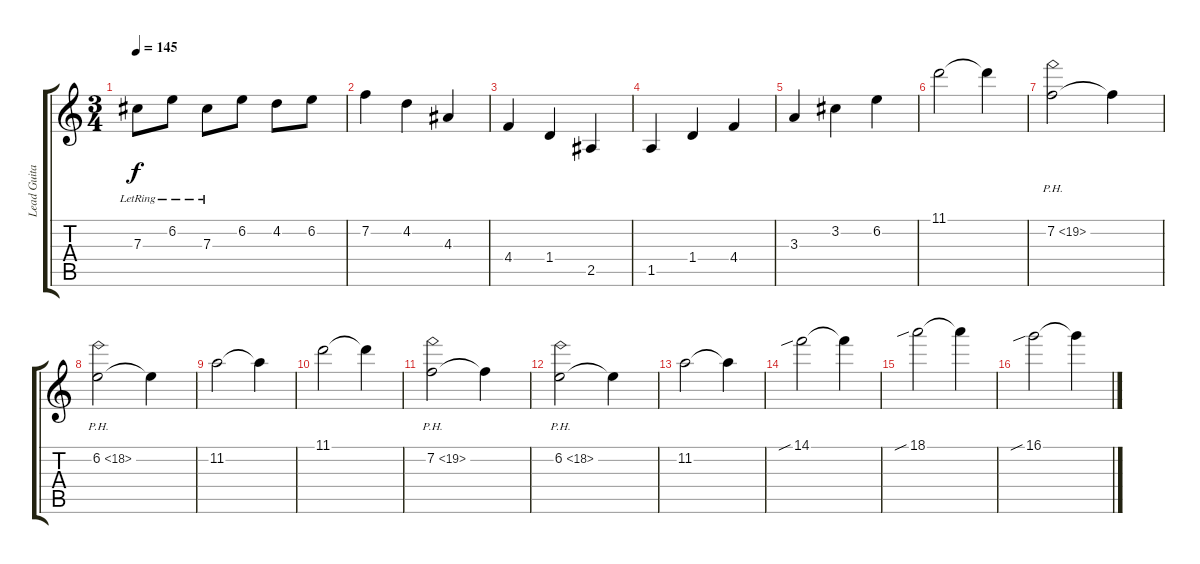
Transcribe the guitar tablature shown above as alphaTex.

\track ("Lead Guitar" "Lead Guita") {instrument distortionguitar}
\staff {score tabs}
\tuning (Eb4 Bb3 Gb3 Db3 Ab2 Db2) {hide}
\ts (3 4)
\tempo 145
\clef g2
\ks c
7.3{lr}.8{dy f} 6.2{lr}.8 7.3{lr}.8 6.2.8 4.2.8 6.2.8 |
7.2.4 4.2.4 4.3.4 |
4.4.4 1.4.4 2.5.4 |
1.5.4 1.4.4 4.4.4 |
3.3.4 3.2.4 6.2.4 |
11.1.2{instrument distortionguitar} 11.1{t}.4 |
7.2{ph 12}.2 7.2{t}.4 |
6.2{ph 12}.2 6.2{t}.4 |
11.2.2 11.2{t}.4 |
11.1.2 11.1{t}.4 |
7.2{ph 12}.2 7.2{t}.4 |
6.2{ph 12}.2 6.2{t}.4 |
11.2.2 11.2{t}.4 |
14.1{sib}.2 14.1{t}.4 |
18.1{sib}.2 18.1{t}.4 |
16.1{sib}.2 16.1{t}.4
